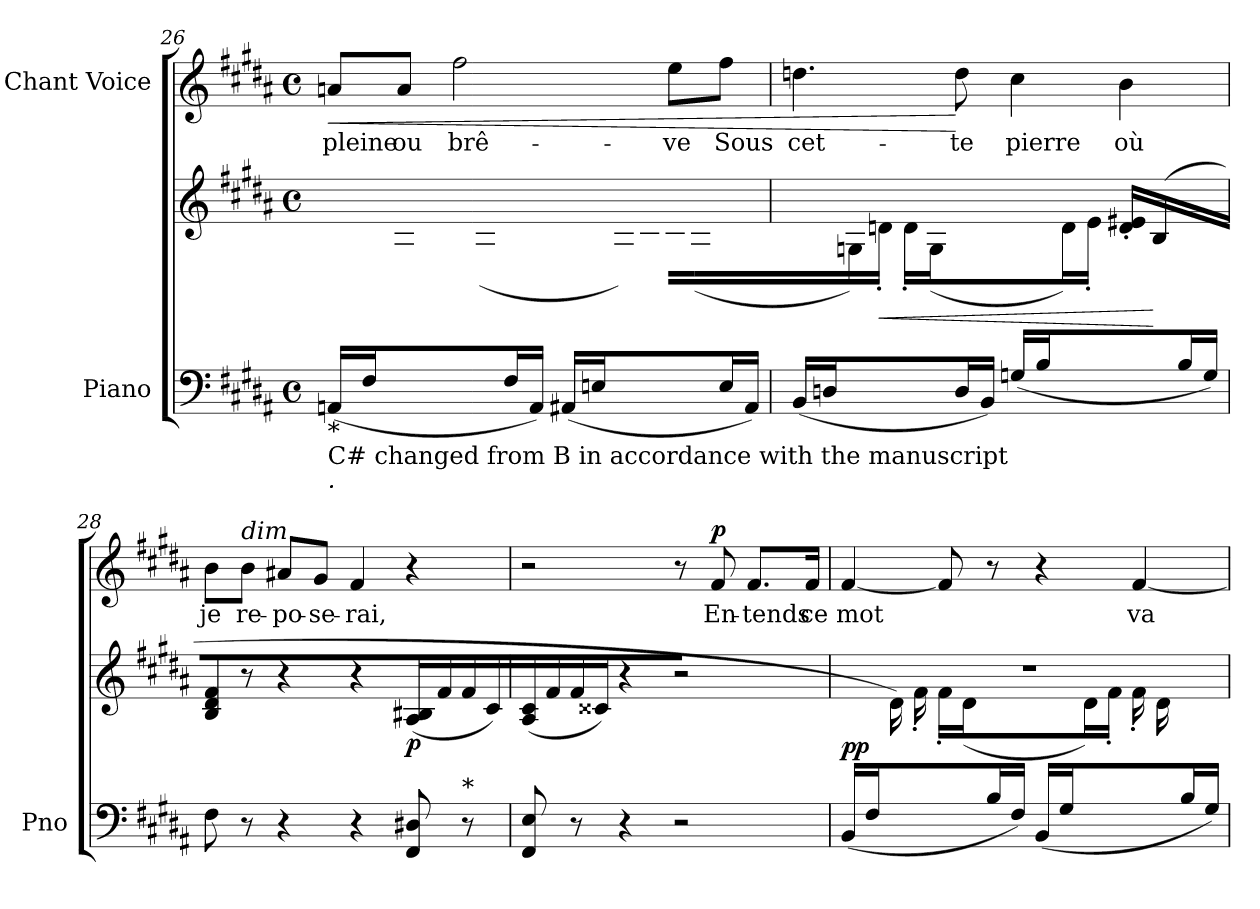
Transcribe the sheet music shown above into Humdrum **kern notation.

**kern	**kern	**dynam	**kern	**text	**dynam
*part2	*part2	*part2	*part1	*part1	*part1
*staff3	*staff2	*staff2/3	*staff1	*staff1	*staff1
*I"Piano	*	*	*I"Chant Voice	*	*
*I'Pno	*	*	*	*	*
!!LO:LB:g=z
*clefF4	*clefG2	*	*clefG2	*	*
*k[f#c#g#d#a#]	*k[f#c#g#d#a#]	*	*k[f#c#g#d#a#]	*	*
*M4/4	*M4/4	*	*M4/4	*	*
*met(c)	*met(c)	*	*met(c)	*	*
=26	=26	=26	=26	=26	=26
*	*^	*	*	*	*
!LO:TX:b:i:t=*	!	!	!	!	!	!
!LO:TX:b:t=C# changed from B in accordance with the manuscript	!	!	!	!	!	!
!LO:TX:b:i:t=.	!	!	!	!	!	!
!	!	!	!	!	!LO:LY:b	!LO:HP:b
(<16AAn/LL	1ryy	8ryy	.	8an/L	pleine	<
16F#/	.	.	.	.	.	.
!	!	!	!	!	!LO:LY:b	!
4ryy	.	16An\)	.	8a/J	ou	.
.	.	16dn'\JJ	.	.	.	.
!	!	!	!	!	!LO:LY:b	!
.	.	16d'\LL	.	2ff#\	brê-	.
.	.	(<16A\	.	.	.	.
16F#/	.	4ryy	.	.	.	.
16AA/JJ)	.	.	.	.	.	.
(<16AA#X/LL	.	.	.	.	.	.
16En/	.	.	.	.	.	.
4ryy	.	16Gn\)	.	.	.	.
.	.	16c#'\JJ	.	.	.	.
!	!	!	!	!	!LO:LY:b	!
.	.	16c#'\LL	.	8ee\L	-ve	.
.	.	(<16G\	.	.	.	.
!	!	!	!	!	!LO:LY:b	!
16E/	.	8ryy	.	8ff#\J	Sous	.
16AA#/JJ)	.	.	.	.	.	.
!!LO:PB:g=z
=27	=27	=27	=27	=27	=27	=27
!	!	!	!	!	!LO:LY:b	!
(<16BB/LL	1ryy	8ryy	.	4.ddn\	cet-	.
16Dn/	.	.	.	.	.	.
4ryy	.	16Gn\)	.	.	.	.
!	!	!	!LO:HP:b	!	!	!
.	.	16dn'\JJ	<	.	.	.
.	.	16d'\LL	.	.	.	.
.	.	(<16G\	.	.	.	.
!	!	!	!	!	!LO:LY:b	!
16D/	.	4ryy	.	8dd\	-te	[
16BB/JJ)	.	.	.	.	.	.
!	!	!	!	!	!LO:LY:b	!
(<16Gn/LL	.	.	.	4cc#\	pierre	.
16B/	.	.	.	.	.	.
4ryy	.	16d\)	.	.	.	.
.	.	16e'\JJ	.	.	.	.
!	!	!	!	!	!LO:LY:b	!
.	.	16d\' 16e#X\'LL	.	4b\	où	.
.	.	(<16B\	[	.	.	.
16B/	.	8ryy	.	.	.	.
16G/JJ)	.	.	.	.	.	.
*	*v	*v	*	*	*	*
=28	=28	=28	=28	=28	=28
!	!	!	!	!LO:LY:b	!
8F#\	8B/ 8d#/ 8f#/	.	8b\L	je	.
!	!	!	!LO:TX:a:i:t=dim.	!	!
!	!	!	!	!LO:LY:b	!
8r	8r	.	8b\J	re-	.
!	!	!	!	!LO:LY:b	!
4r	4r	.	8a#X/L	-po-	.
!	!	!	!	!LO:LY:b	!
.	.	.	8g#/J	-se-	.
!	!	!	!	!LO:LY:b	!
4r	4r	.	4f#/	-rai,	.
!	!	!LO:DY:b	!	!	!
8FF#/ 8D#X/	(16A#/ 16B#X/LL	p	4r	.	.
.	16f#/	.	.	.	.
!LO:TX:a:t=*	!	!	!	!	!
8r	16f#/	.	.	.	.
.	16c#/JJ)	.	.	.	.
!!LO:PB:g=z
=29	=29	=29	=29	=29	=29
8FF#/ 8E/	(16A#/ 16c#/LL	.	2r	.	.
.	16f#/	.	.	.	.
8r	16f#/	.	.	.	.
.	16c##X/JJ)	.	.	.	.
4r	4r	.	.	.	.
2r	2r	.	8r	.	.
!	!	!	!	!LO:LY:b	!LO:DY:a
.	.	.	8f#/	En-	p
!	!	!	!	!LO:LY:b	!
.	.	.	8.f#/L	-tends	.
!	!	!	!	!LO:LY:b	!
.	.	.	16f#/Jk	ce	.
=30	=30	=30	=30	=30	=30
*	*^	*	*	*	*
!	!	!	!LO:DY:a=2	!	!LO:LY:b	!
(<16BB/LL	1r	8ryy	pp	[4f#/	mot	.
16F#/	.	.	.	.	.	.
4ryy	.	16d#\)	.	.	.	.
.	.	16f#'\JJ	.	.	.	.
.	.	16f#'\LL	.	8f#/]	.	.
.	.	(<16d#\	.	.	.	.
16B/	.	4ryy	.	8r	.	.
16F#/JJ)	.	.	.	.	.	.
(<16BB/LL	.	.	.	4r	.	.
16G#/	.	.	.	.	.	.
4ryy	.	16d#\)	.	.	.	.
.	.	16f#'\JJ	.	.	.	.
!	!	!	!	!	!LO:LY:b	!
.	.	16f#'\LL	.	[4f#/	va-	.
.	.	(<16d#\	.	.	.	.
16B/	.	8ryy	.	.	.	.
16G#/JJ)	.	.	.	.	.	.
*	*v	*v	*	*	*	*
=	=	=	=	=	=
*-	*-	*-	*-	*-	*-
